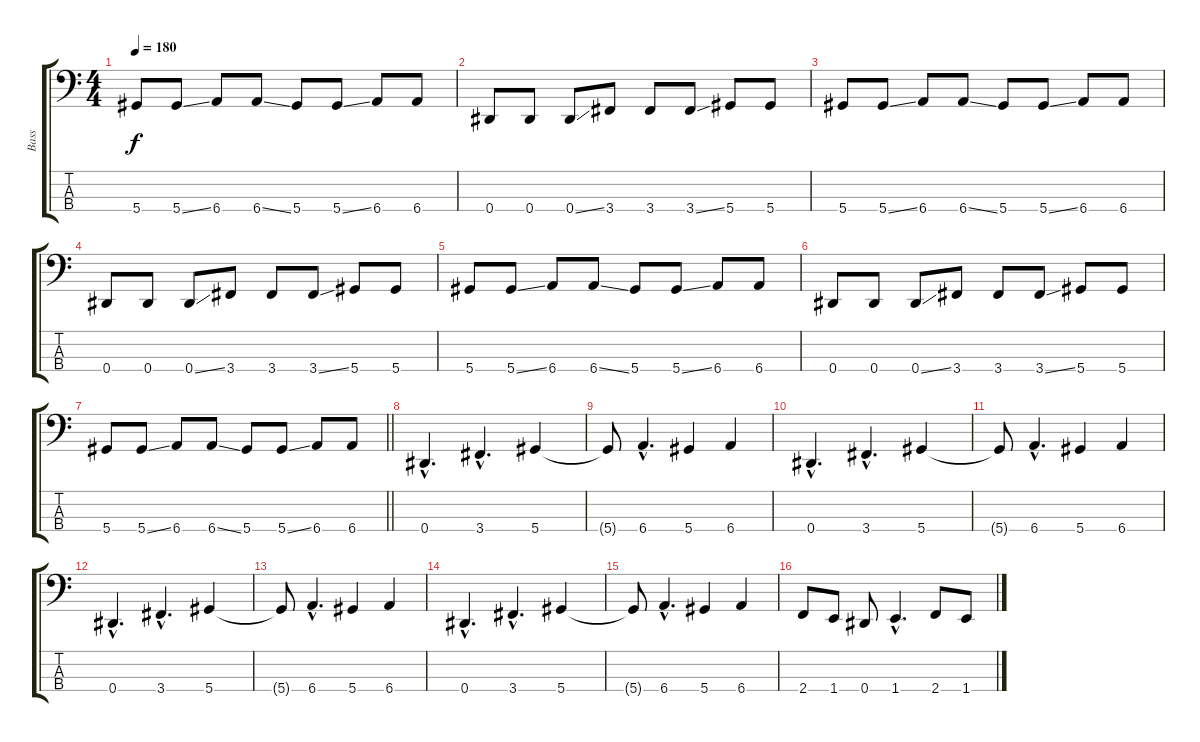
\track ("Bass" "Bass") {instrument electricbasspick}
\staff {score tabs}
\tuning (Gb2 Db2 Ab1 Eb1) {hide}
\ts (4 4)
\tempo 180
\clef f4
\ks c
5.4.8{dy f} 5.4{ss}.8 6.4.8 6.4{ss}.8 5.4.8 5.4{ss}.8 6.4.8 6.4.8 |
0.4.8 0.4.8 0.4{ss}.8 3.4.8 3.4.8 3.4{ss}.8 5.4.8 5.4.8 |
5.4.8 5.4{ss}.8 6.4.8 6.4{ss}.8 5.4.8 5.4{ss}.8 6.4.8 6.4.8 |
0.4.8 0.4.8 0.4{ss}.8 3.4.8 3.4.8 3.4{ss}.8 5.4.8 5.4.8 |
5.4.8 5.4{ss}.8 6.4.8 6.4{ss}.8 5.4.8 5.4{ss}.8 6.4.8 6.4.8 |
0.4.8 0.4.8 0.4{ss}.8 3.4.8 3.4.8 3.4{ss}.8 5.4.8 5.4.8 |
\barLineRight lightlight
5.4.8 5.4{ss}.8 6.4.8 6.4{ss}.8 5.4.8 5.4{ss}.8 6.4.8 6.4.8 |
0.4{hac}.4{d} 3.4{hac}.4{d} 5.4.4 |
5.4{t}.8 6.4{hac}.4{d} 5.4.4 6.4.4 |
0.4{hac}.4{d} 3.4{hac}.4{d} 5.4.4 |
5.4{t}.8 6.4{hac}.4{d} 5.4.4 6.4.4 |
0.4{hac}.4{d} 3.4{hac}.4{d} 5.4.4 |
5.4{t}.8 6.4{hac}.4{d} 5.4.4 6.4.4 |
0.4{hac}.4{d} 3.4{hac}.4{d} 5.4.4 |
5.4{t}.8 6.4{hac}.4{d} 5.4.4 6.4.4 |
2.4.8 1.4.8 0.4.8 1.4{hac}.4{d} 2.4.8 1.4.8
